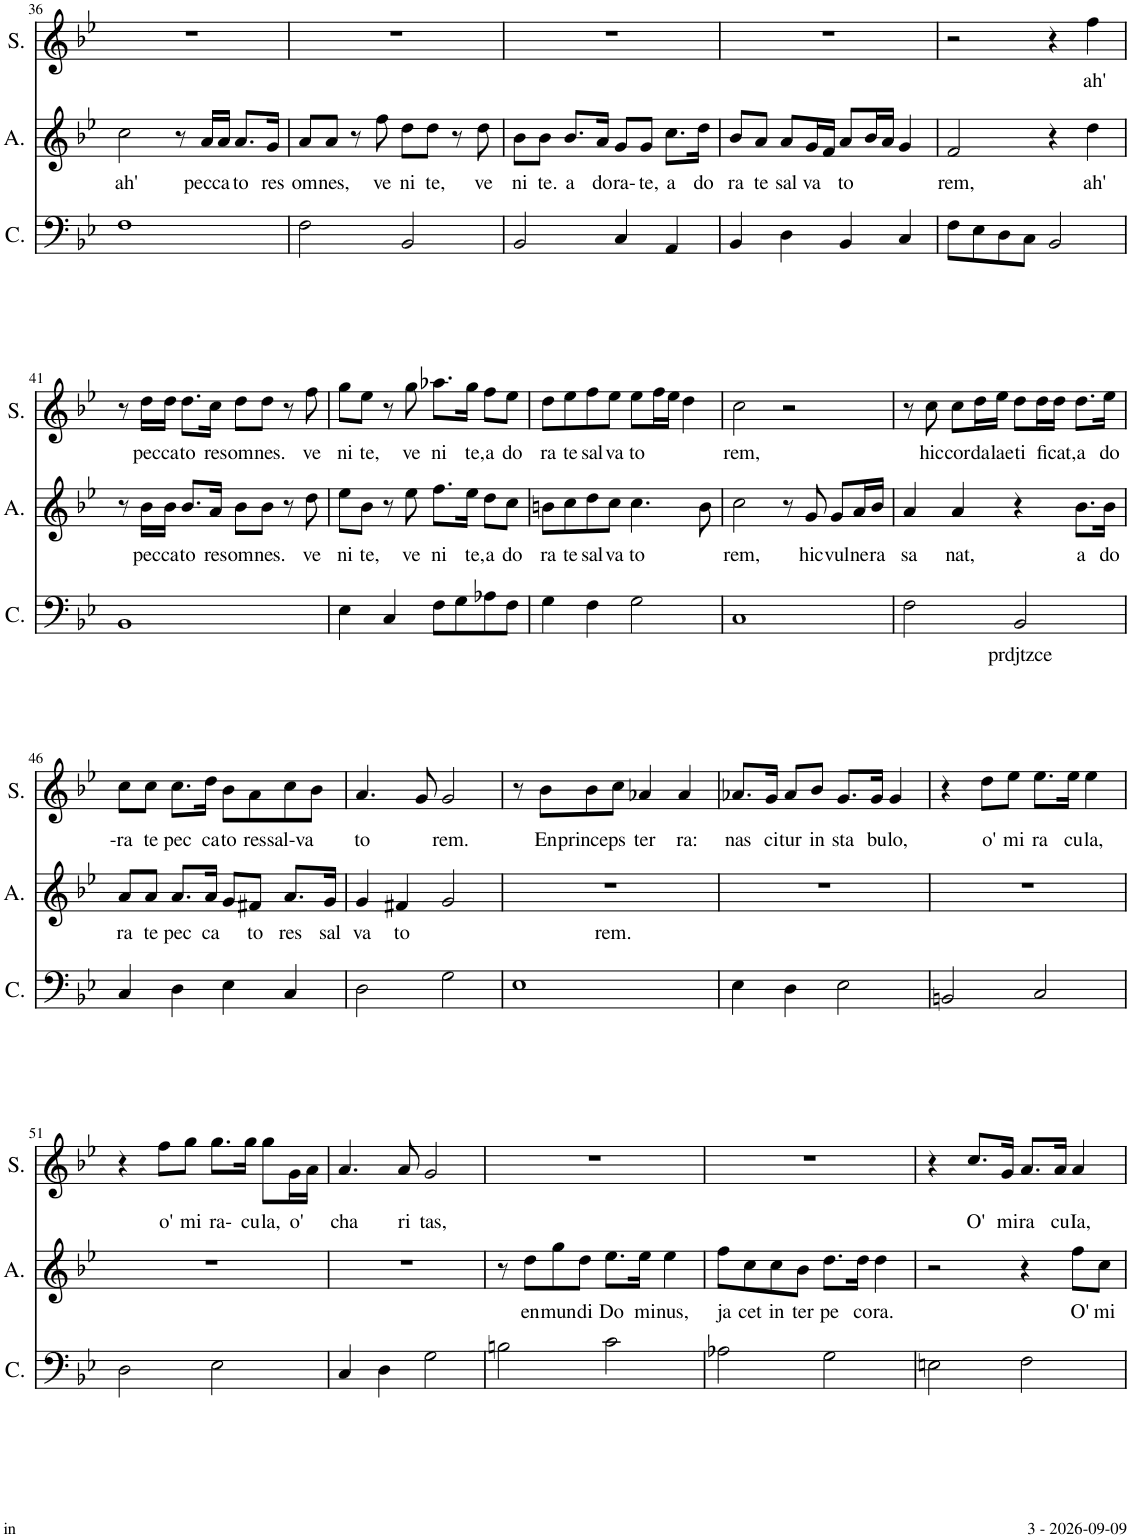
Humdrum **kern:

**kern	**text	**kern	**text	**kern	**text
*part3	*part3	*part2	*part2	*part1	*part1
*staff3	*staff3	*staff2	*staff2	*staff1	*staff1
*I"Continuo	*	*I"Alto	*	*I"Soprano	*
*I'C.	*	*I'A.	*	*I'S.	*
!!LO:PB:g=z
*clefF4	*	*clefG2	*	*clefG2	*
*k[b-e-]	*	*k[b-e-]	*	*k[b-e-]	*
*M4/4	*	*M4/4	*	*M4/4	*
=36	=36	=36	=36	=36	=36
!	!	!	!LO:LY:b	!	!
1F	.	2cc\	ah'	1r	.
.	.	8r	.	.	.
!	!	!	!LO:LY:b	!	!
.	.	16a/LL	pecca	.	.
.	.	16a/JJ	.	.	.
!	!	!	!LO:LY:b	!	!
.	.	8.a/L	to	.	.
!	!	!	!LO:LY:b	!	!
.	.	16g/Jk	res	.	.
=37	=37	=37	=37	=37	=37
!	!	!	!LO:LY:b	!	!
2F\	.	8a/L	om	1r	.
!	!	!	!LO:LY:b	!	!
.	.	8a/J	nes,	.	.
.	.	8r	.	.	.
!	!	!	!LO:LY:b	!	!
.	.	8ff\	ve	.	.
!	!	!	!LO:LY:b	!	!
2BB-/	.	8dd\L	ni	.	.
!	!	!	!LO:LY:b	!	!
.	.	8dd\J	te,	.	.
.	.	8r	.	.	.
!	!	!	!LO:LY:b	!	!
.	.	8dd\	ve	.	.
=38	=38	=38	=38	=38	=38
!	!	!	!LO:LY:b	!	!
2BB-/	.	8b-\L	ni	1r	.
!	!	!	!LO:LY:b	!	!
.	.	8b-\J	te.	.	.
!	!	!	!LO:LY:b	!	!
.	.	8.b-/L	a	.	.
!	!	!	!LO:LY:b	!	!
.	.	16a/Jk	do	.	.
!	!	!	!LO:LY:b	!	!
4C/	.	8g/L	ra-	.	.
!	!	!	!LO:LY:b	!	!
.	.	8g/J	te,	.	.
!	!	!	!LO:LY:b	!	!
4AA/	.	8.cc\L	a	.	.
!	!	!	!LO:LY:b	!	!
.	.	16dd\Jk	do	.	.
=39	=39	=39	=39	=39	=39
!	!	!	!LO:LY:b	!	!
4BB-/	.	8b-/L	ra	1r	.
!	!	!	!LO:LY:b	!	!
.	.	8a/J	te	.	.
!	!	!	!LO:LY:b	!	!
4D\	.	8a/L	sal	.	.
!	!	!	!LO:LY:b	!	!
.	.	16g/L	va	.	.
.	.	16f/JJ	.	.	.
!	!	!	!LO:LY:b	!	!
4BB-/	.	8a/L	to	.	.
.	.	16b-/L	.	.	.
.	.	16a/JJ	.	.	.
4C/	.	4g/	.	.	.
=40	=40	=40	=40	=40	=40
!	!	!	!LO:LY:b	!	!
8F\L	.	2f/	rem,	2r	.
8E-\	.	.	.	.	.
8D\	.	.	.	.	.
8C\J	.	.	.	.	.
2BB-/	.	4r	.	4r	.
!	!	!	!LO:LY:b	!	!LO:LY:b
.	.	4dd\	ah'	4ff\	ah'
!!LO:LB:g=z
=41	=41	=41	=41	=41	=41
1BB-	.	8r	.	8r	.
!	!	!	!LO:LY:b	!	!LO:LY:b
.	.	16b-\LL	pec	16dd\LL	pec
!	!	!	!LO:LY:b	!	!LO:LY:b
.	.	16b-\JJ	ca	16dd\JJ	ca
!	!	!	!LO:LY:b	!	!LO:LY:b
.	.	8.b-/L	to	8.dd\L	to
!	!	!	!LO:LY:b	!	!LO:LY:b
.	.	16a/Jk	res	16cc\Jk	res
!	!	!	!LO:LY:b	!	!LO:LY:b
.	.	8b-\L	om	8dd\L	om
!	!	!	!LO:LY:b	!	!LO:LY:b
.	.	8b-\J	nes.	8dd\J	nes.
.	.	8r	.	8r	.
!	!	!	!LO:LY:b	!	!LO:LY:b
.	.	8dd\	ve	8ff\	ve
=42	=42	=42	=42	=42	=42
!	!	!	!LO:LY:b	!	!LO:LY:b
4E-\	.	8ee-\L	ni	8gg\L	ni
!	!	!	!LO:LY:b	!	!LO:LY:b
.	.	8b-\J	te,	8ee-\J	te,
4C/	.	8r	.	8r	.
!	!	!	!LO:LY:b	!	!LO:LY:b
.	.	8ee-\	ve	8gg\	ve
!	!	!	!LO:LY:b	!	!LO:LY:b
8F\L	.	8.ff\L	ni	8.aa-X\L	ni
8G\	.	.	.	.	.
!	!	!	!LO:LY:b	!	!LO:LY:b
.	.	16ee-\Jk	te,	16gg\Jk	te,
!	!	!	!LO:LY:b	!	!LO:LY:b
8A-X\	.	8dd\L	a	8ff\L	a
!	!	!	!LO:LY:b	!	!LO:LY:b
8F\J	.	8cc\J	do	8ee-\J	do
=43	=43	=43	=43	=43	=43
!	!	!	!LO:LY:b	!	!LO:LY:b
4G\	.	8bn\L	ra	8dd\L	ra
!	!	!	!LO:LY:b	!	!LO:LY:b
.	.	8cc\	te	8ee-\	te
!	!	!	!LO:LY:b	!	!LO:LY:b
4F\	.	8dd\	sal	8ff\	sal
!	!	!	!LO:LY:b	!	!LO:LY:b
.	.	8cc\J	va	8ee-\J	va
!	!	!	!LO:LY:b	!	!LO:LY:b
2G\	.	4.cc\	to	8ee-\L	to
.	.	.	.	16ff\L	.
.	.	.	.	16ee-\JJ	.
.	.	.	.	4dd\	.
.	.	8b\	.	.	.
=44	=44	=44	=44	=44	=44
!	!	!	!LO:LY:b	!	!LO:LY:b
1C	.	2cc\	rem,	2cc\	rem,
.	.	8r	.	2r	.
!	!	!	!LO:LY:b	!	!
.	.	8g/	hic	.	.
!	!	!	!LO:LY:b	!	!
.	.	8g/L	vul	.	.
!	!	!	!LO:LY:b	!	!
.	.	16a/L	ne	.	.
!	!	!	!LO:LY:b	!	!
.	.	16b-/JJ	ra	.	.
=45	=45	=45	=45	=45	=45
!	!	!	!LO:LY:b	!	!
2F\	.	4a/	sa	8r	.
!	!	!	!	!	!LO:LY:b
.	.	.	.	8cc\	hic
!	!	!	!LO:LY:b	!	!LO:LY:b
.	.	4a/	nat,	8cc\L	cor
!	!	!	!	!	!LO:LY:b
.	.	.	.	16dd\L	da
!	!	!	!	!	!LO:LY:b
.	.	.	.	16ee-\JJ	lae
!	!LO:LY:b	!	!	!	!LO:LY:b
2BB-/	prdjtzce	4r	.	8dd\L	ti
!	!	!	!	!	!LO:LY:b
.	.	.	.	16dd\L	fi
!	!	!	!	!	!LO:LY:b
.	.	.	.	16dd\JJ	cat,
!	!	!	!LO:LY:b	!	!LO:LY:b
.	.	8.b-\L	a	8.dd\L	a
!	!	!	!LO:LY:b	!	!LO:LY:b
.	.	16b-\Jk	do	16ee-\Jk	do
!!LO:LB:g=z
=46	=46	=46	=46	=46	=46
!	!	!	!LO:LY:b	!	!LO:LY:b
4C/	.	8a/L	ra	8cc\L	-ra
!	!	!	!LO:LY:b	!	!LO:LY:b
.	.	8a/J	te	8cc\J	te
!	!	!	!LO:LY:b	!	!LO:LY:b
4D\	.	8.a/L	pec	8.cc\L	pec
!	!	!	!LO:LY:b	!	!LO:LY:b
.	.	16a/Jk	ca	16dd\Jk	ca
!	!	!	!	!	!LO:LY:b
4E-\	.	8g/L	.	8b-\L	to
!	!	!	!LO:LY:b	!	!LO:LY:b
.	.	8f#X/J	to	8a\	res
!	!	!	!LO:LY:b	!	!LO:LY:b
4C/	.	8.a/L	res	8cc\	sal-va
.	.	.	.	8b-\J	.
!	!	!	!LO:LY:b	!	!
.	.	16g/Jk	sal	.	.
=47	=47	=47	=47	=47	=47
!	!	!	!LO:LY:b	!	!LO:LY:b
2D\	.	4g/	va	4.a/	to
!	!	!	!LO:LY:b	!	!
.	.	4f#X/	to	.	.
.	.	.	.	8g/	.
!	!	!	!	!	!LO:LY:b
2G\	.	2g/	.	2g/	rem.
=48	=48	=48	=48	=48	=48
!	!	!	!LO:LY:b	!	!
1E-	.	1r	rem.	8r	.
!	!	!	!	!	!LO:LY:b
.	.	.	.	8b-\L	En
!	!	!	!	!	!LO:LY:b
.	.	.	.	8b-\	princeps
.	.	.	.	8cc\J	.
!	!	!	!	!	!LO:LY:b
.	.	.	.	4a-X/	ter
!	!	!	!	!	!LO:LY:b
.	.	.	.	4a-/	ra:
=49	=49	=49	=49	=49	=49
!	!	!	!	!	!LO:LY:b
4E-\	.	1r	.	8.a-X/L	nas
!	!	!	!	!	!LO:LY:b
.	.	.	.	16g/Jk	ci
!	!	!	!	!	!LO:LY:b
4D\	.	.	.	8a-/L	tur
!	!	!	!	!	!LO:LY:b
.	.	.	.	8b-/J	in
!	!	!	!	!	!LO:LY:b
2E-\	.	.	.	8.g/L	sta
!	!	!	!	!	!LO:LY:b
.	.	.	.	16g/Jk	bu
!	!	!	!	!	!LO:LY:b
.	.	.	.	4g/	lo,
=50	=50	=50	=50	=50	=50
2BBn/	.	1r	.	4r	.
!	!	!	!	!	!LO:LY:b
.	.	.	.	8dd\L	o'
!	!	!	!	!	!LO:LY:b
.	.	.	.	8ee-\J	mi
!	!	!	!	!	!LO:LY:b
2C/	.	.	.	8.ee-\L	ra
!	!	!	!	!	!LO:LY:b
.	.	.	.	16ee-\Jk	cu
!	!	!	!	!	!LO:LY:b
.	.	.	.	4ee-\	la,
!!LO:LB:g=z
=51	=51	=51	=51	=51	=51
2D\	.	1r	.	4r	.
!	!	!	!	!	!LO:LY:b
.	.	.	.	8ff\L	o'
!	!	!	!	!	!LO:LY:b
.	.	.	.	8gg\J	mi
!	!	!	!	!	!LO:LY:b
2E-\	.	.	.	8.gg\L	ra-
!	!	!	!	!	!LO:LY:b
.	.	.	.	16gg\Jk	cu
!	!	!	!	!	!LO:LY:b
.	.	.	.	8gg\L	la,
!	!	!	!	!	!LO:LY:b
.	.	.	.	16g\L	o'
.	.	.	.	16a\JJ	.
=52	=52	=52	=52	=52	=52
!	!	!	!	!	!LO:LY:b
4C/	.	1r	.	4.a/	cha
4D\	.	.	.	.	.
!	!	!	!	!	!LO:LY:b
.	.	.	.	8a/	ri
!	!	!	!	!	!LO:LY:b
2G\	.	.	.	2g/	tas,
=53	=53	=53	=53	=53	=53
2Bn\	.	8r	.	1r	.
!	!	!	!LO:LY:b	!	!
.	.	8dd\L	en	.	.
!	!	!	!LO:LY:b	!	!
.	.	8gg\	mun	.	.
!	!	!	!LO:LY:b	!	!
.	.	8dd\J	di	.	.
!	!	!	!LO:LY:b	!	!
2c\	.	8.ee-\L	Do	.	.
!	!	!	!LO:LY:b	!	!
.	.	16ee-\Jk	mi	.	.
!	!	!	!LO:LY:b	!	!
.	.	4ee-\	nus,	.	.
=54	=54	=54	=54	=54	=54
!	!	!	!LO:LY:b	!	!
2A-X\	.	8ff\L	ja	1r	.
!	!	!	!LO:LY:b	!	!
.	.	8cc\	cet	.	.
!	!	!	!LO:LY:b	!	!
.	.	8cc\	in	.	.
!	!	!	!LO:LY:b	!	!
.	.	8b-\J	ter	.	.
!	!	!	!LO:LY:b	!	!
2G\	.	8.dd\L	pe	.	.
!	!	!	!LO:LY:b	!	!
.	.	16dd\Jk	co	.	.
!	!	!	!LO:LY:b	!	!
.	.	4dd\	ra.	.	.
=55	=55	=55	=55	=55	=55
2En\	.	2r	.	4r	.
!	!	!	!	!	!LO:LY:b
.	.	.	.	8.cc/L	O'
!	!	!	!	!	!LO:LY:b
.	.	.	.	16g/Jk	mi
!	!	!	!	!	!LO:LY:b
2F\	.	4r	.	8.a/L	ra
!	!	!	!	!	!LO:LY:b
.	.	.	.	16a/Jk	cu
!	!	!	!LO:LY:b	!	!LO:LY:b
.	.	8ff\L	O'	4a/	Ia,
!	!	!	!LO:LY:b	!	!
.	.	8cc\J	mi	.	.
=	=	=	=	=	=
*-	*-	*-	*-	*-	*-
